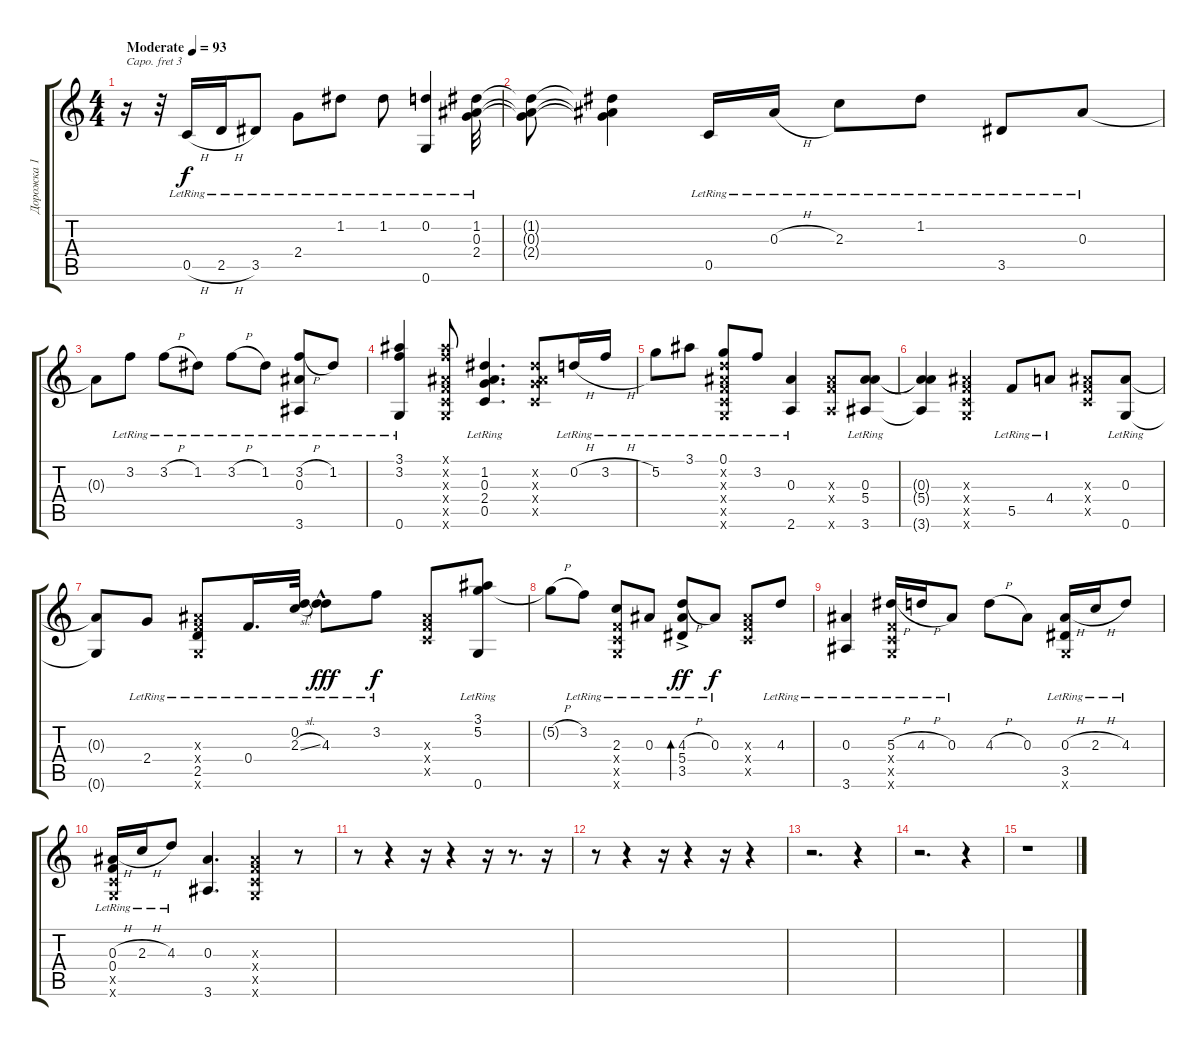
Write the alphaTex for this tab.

\track ("Дорожка 1" "Дорожка 1") {instrument acousticguitarsteel}
\staff {score tabs}
\capo 3
\tuning (E4 B3 G3 D3 A2 E2) {hide}
\ts (4 4)
\tempo (93 "Moderate")
\clef g2
\ks c
r.16{dy f instrument acousticguitarsteel} r.32 0.5{h lr}.16 2.5{h lr}.16 3.5{lr}.8 2.4{lr}.8 1.2{lr}.8 1.2{lr}.8 (0.2{lr} 0.6{lr}).4 (1.2{lr} 0.3{lr} 2.4{lr}).32 |
(1.2{t} 0.3{t} 2.4{t}).8 (1.2{t} 0.3{t} 2.4{t}).4 0.5{lr}.16 0.3{h lr}.16 2.3{lr}.8 1.2{lr}.8 3.5{lr}.8 0.3{lr}.8 |
0.3{t}.8 3.2{lr}.8 3.2{h lr}.8 1.2{lr}.8 3.2{h lr}.8 1.2{lr}.8 (3.2{h lr} 0.3{lr} 3.6{lr}).8 1.2{lr}.8 |
(3.1{lr} 3.2{lr} 0.6{lr}).4 (3.1{x} 3.2{x} 0.3{x} 0.4{x} 0.5{x} 0.6{x}).8 (1.2{lr} 0.3{lr} 2.4{lr} 0.5{lr}).4{d} (1.2{x} 0.3{x} 2.4{x} 0.5{x}).8 0.2{h lr}.16 3.2{h lr}.16 |
5.2{lr}.8 3.1{lr}.8 (0.1{lr} 0.2{x} 0.3{x} 0.4{x} 0.5{x} 0.6{x}).8 3.2{lr}.8 (0.3{lr} 2.6{lr}).4 (0.3{x} 0.4{x} 2.6{x}).8 (0.3 5.4{lr} 3.6{lr}).8 |
(0.3{t} 5.4{t} 3.6{t}).4 (0.3{x} 0.4{x} 0.5{x} 0.6{x}).4 5.5{lr}.8 4.4{lr}.8 (0.3{x} 0.4{x} 0.5{x}).8 (0.3{lr} 0.6{lr}).8 |
(0.3{t} 0.6{t}).8 2.4{lr}.8 (0.3{x} 0.4{x} 2.5{lr} 0.6{x}).8 0.4{lr}.16{d} (0.2{lr} 2.3{sl lr}).32 (0.2{t} 4.3{hac lr}).8{dy fff} 3.2{lr}.8{dy f} (0.3{x} 0.4{x} 0.5{x}).8 (3.1{lr} 5.2{lr} 0.6{lr}).8 |
5.2{h t}.8 3.2{lr}.8 (2.3{lr} 0.4{x} 0.5{x} 0.6{x}).8 0.3{lr}.8 (4.3{h ac lr} 5.4{lr} 3.5{lr}).8{bd 120 dy ff} 0.3{lr}.8{dy f} (0.3{x} 0.4{x} 0.5{x}).8 4.3{lr}.8 |
(0.3{lr} 3.6{lr}).4 (5.3{h lr} 0.4{x} 0.5{x} 0.6{x}).16 4.3{h lr}.16 0.3{lr}.8 4.3{h}.8 0.3.8 (0.3{h lr} 3.5{lr} 0.6{x}).16 2.3{h lr}.16 4.3{lr}.8 |
(0.3{h lr} 0.4{lr} 0.5{x} 0.6{x}).16 2.3{h lr}.16 4.3{lr}.8 (0.3 3.6).4{d} (0.3{x} 0.4{x} 0.5{x} 0.6{x}).4 r.8 |
r.8 r.4 r.16 r.4 r.16 r.8{d} r.16 |
r.8 r.4 r.16 r.4 r.16 r.4 |
r.2{d} r.4 |
r.2{d} r.4 |
r.1
